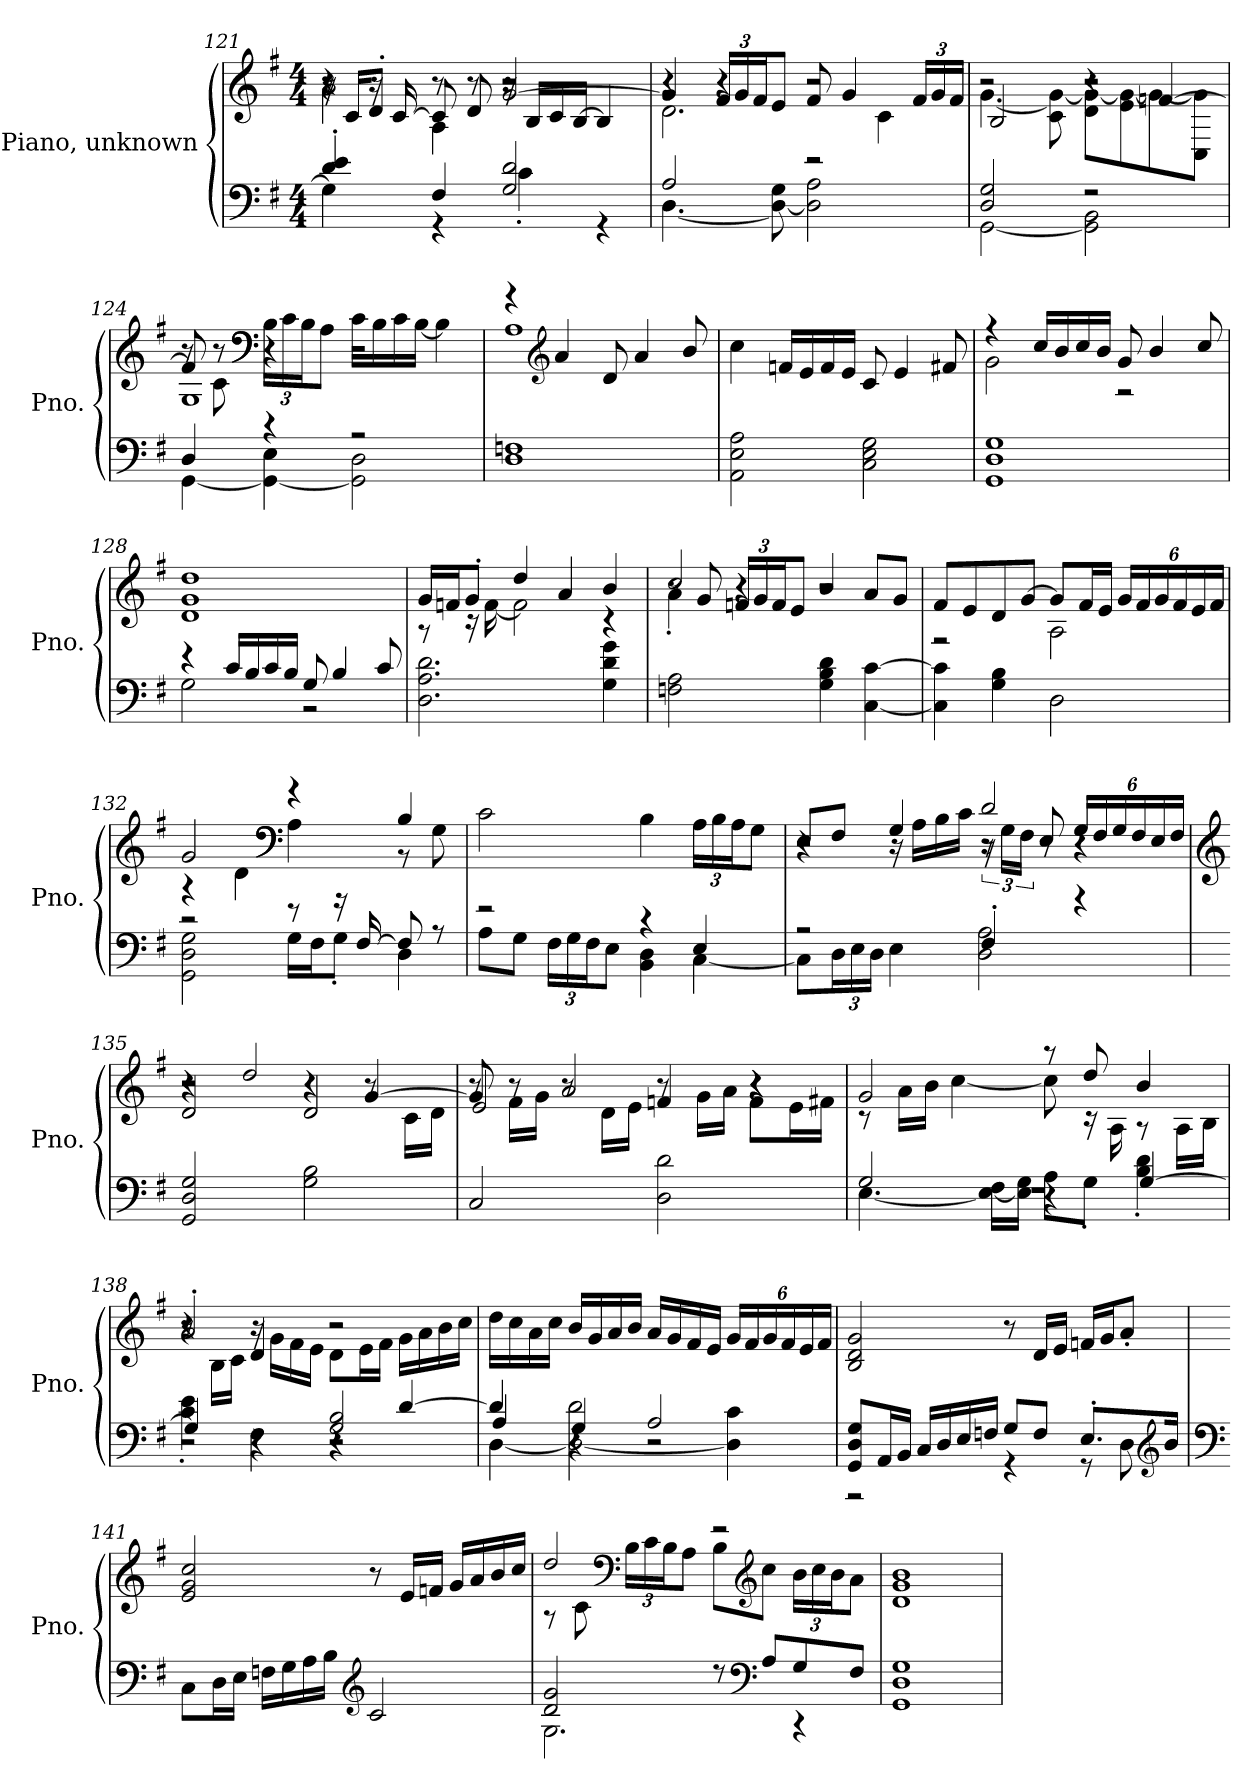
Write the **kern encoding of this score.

**kern	**kern
*part1	*part1
*staff2	*staff1
*I"Piano, unknown	*
*I'Pno.	*
!!LO:LB:g=z
*clefF4	*clefG2
*k[f#]	*k[f#]
*M4/4	*M4/4
=121	=121
*^	*^
*	*	*	*^
*	*	*	*	*^
4d/' 4e/'	4G\]	16r	2a\	8r	4r
.	.	16c/KL	.	.	.
.	.	8d'/J	.	16r	.
.	.	.	.	[16c/	.
4F#/	4r	8r	.	8c/]	4A\
.	.	8d/	.	8r	.
2G/ 2d/	4c'\	16r	2r	[2g/	2r
.	.	16B/LL	.	.	.
.	.	16c/	.	.	.
.	.	[16B/JJ	.	.	.
.	4r	4B/]	.	.	.
*	*	*	*	*v	*v
=122	=122	=122	=122	=122
2A/	[4.D\	4r	2.d\	4g/]
*	*	*Xbrackettup	*	*
.	.	24f#/LL	.	4r
.	.	24g/	.	.
.	.	24f#/J	.	.
.	8D\_ 8G\	8e/J	.	.
2r	2D\] 2A\	8f#/	.	2r
.	.	4g/	.	.
.	.	.	4c\	.
.	.	24f#/LL	.	.
.	.	24g/	.	.
.	.	24f#/JJ	.	.
=123	=123	=123	=123	=123
2D/ 2G/	[2GG\	2r	[4.g\	2B/
.	.	.	8c\ 8g\_	.
2r	2GG\] 2BB\	4r	8d\ 8g\_L	2r
.	.	.	8e\ 8g\_	.
.	.	[4fn/	8g\_	.
.	.	.	8C\ 8g\]J	.
!!LO:PB:g=z	!!	!!
=124	=124	=124	=124	=124
4D/	[4GG\	8f/]	8r	1G
.	.	8r	8c\	.
*	*	*clefF4	*	*
4r	4GG\_ 4E\	4r	24B\LL	.
.	.	.	24c\	.
.	.	.	24B\J	.
.	.	.	8A\J	.
2r	2GG\] 2D\	2r	16c\LL	.
.	.	.	16B\	.
.	.	.	16c\	.
.	.	.	[16B\JJ	.
.	.	.	4B\]	.
*v	*v	*	*	*
*	*	*v	*v
=125	=125	=125
1D 1Fn	4r	1A
*	*clefG2	*
.	4a/	.
.	8d/	.
.	4a/	.
.	8b/	.
*	*v	*v
=126	=126
2AA\ 2E\ 2A\	4cc\
.	16fn/LL
.	16e/
.	16f/
.	16e/JJ
2C\ 2E\ 2G\	8c/
.	4e/
.	8f#X/
=127	=127
*	*^
1GG 1D 1G	4r	2g\
.	16cc/LL	.
.	16b/	.
.	16cc/	.
.	16b/JJ	.
.	8g/	2r
.	4b/	.
.	8cc/	.
*	*v	*v
!!LO:LB:g=z
=128	=128
*^	*
4r	2G\	1d 1g 1dd
16c/LL	.	.
16B/	.	.
16c/	.	.
16B/JJ	.	.
8G/	2r	.
4B/	.	.
8c/	.	.
*v	*v	*
=129	=129
*	*^
2.D\ 2.A\ 2.d\	16g/LL	8r
.	16fn/J	.
.	8g'/J	16r
.	.	[16f\
.	4dd/	2f\]
.	4a/	.
4G\ 4d\ 4g\	4b/	4r
=130	=130	=130
*	*	*^
2Fn\ 2A\	2cc/	4a'\	8r
.	.	.	8g/
.	.	4r	24fn/LL
.	.	.	24g/
.	.	.	24f/J
.	.	.	8e/J
4G\ 4B\ 4d\	2r	2r	4b/
[4C\ [4c\	.	.	8a/L
.	.	.	8g/J
*	*	*v	*v
=131	=131	=131
4C\] 4c\]	8f#/L	2r
.	8e/	.
4G\ 4B\	8d/	.
.	[8g/J	.
2D\	8g/L]	2A\
.	16f#/L	.
.	16e/JJ	.
.	24g/LL	.
.	24f#/	.
.	24g/	.
.	24f#/	.
.	24e/	.
.	24f#/JJ	.
!!LO:LB:g=z	!!
=132	=132	=132
*^	*	*
2r	2GG\ 2D\ 2G\	2g/	4r
.	.	.	4d\
*	*	*clefF4	*
8r	16G\LL	4r	4A\
.	16F#\J	.	.
16r	8G'\J	.	.
[16F#/	.	.	.
8F#/]	4D\	4B/	8r
8r	.	.	8G\
*	*	*v	*v
=133	=133	=133
2r	8A\L	2c\
.	8G\J	.
*	*Xbrackettup	*
.	24F#\LL	.
.	24G\	.
.	24F#\J	.
.	8E\J	.
4r	4BB\ 4D\	4B\
4E/	[4C\	24A\LL
.	.	24B\
.	.	24A\J
.	.	8G\J
=134	=134	=134
*	*	*^
*	*	*	*^
2r	8C\L]	2r	4r	8E/L
.	24D\L	.	.	8F#/J
.	24E\	.	.	.
.	24D\JJ	.	.	.
.	4E\	.	16r	4G/
.	.	.	16A\LL	.
.	.	.	16B\	.
.	.	.	16c\JJ	.
*	*	*	*brackettup	*
4F#'/	2D\ 2A\	2d/	24r	8r
.	.	.	24G\LL	.
.	.	.	24F#\JJ	.
.	.	.	8r	8E/
*	*	*	*	*Xbrackettup
4r	.	.	4r	24G/LL
.	.	.	.	24F#/
.	.	.	.	24G/
.	.	.	.	24F#/
.	.	.	.	24E/
.	.	.	.	24F#/JJ
*v	*v	*	*	*
!!LO:LB:g=z	!!	!!
=135	=135	=135	=135
*	*clefG2	*	*
2GG/ 2D/ 2G/	4r	2r	2d/
.	2dd/	.	.
2G\ 2B\	.	4r	2d/
.	[4g/	8r	.
.	.	16c\LL	.
.	.	16d\JJ	.
=136	=136	=136	=136
2C/	8g/]	8r	2e/
.	8r	16f#\LL	.
.	.	16g\JJ	.
.	2a/	8r	.
.	.	16d\LL	.
.	.	16e\JJ	.
2D\ 2d\	.	8r	4fn/
.	.	16g\LL	.
.	.	16a\JJ	.
.	4r	8f\L	4r
.	.	16e\L	.
.	.	16f#X\JJ	.
*	*	*v	*v
=137	=137	=137
*^	*	*
*	*^	*	*
1r	[4.E\	2G/	2g/	8r
.	.	.	.	16a\LL
.	.	.	.	16b\JJ
.	.	.	.	[4cc\
.	16E\_ 16F#\LL	.	.	.
.	16E\] 16G\JJ	.	.	.
.	8A\L	4r	8r	8cc\]
.	8G'\J	.	8dd/	16r
.	.	.	.	16A\
.	4B\' 4d\'	[4G/	4b/	8r
.	.	.	.	16A\LL
.	.	.	.	16B\JJ
!!LO:LB:g=z
=138	=138	=138	=138	=138
*	*	*	*	*^
2r	4c\' 4e\'	4G/]	2a'/	8r	4r
.	.	.	.	16B\LL	.
.	.	.	.	16c\JJ	.
.	4F#\	4r	.	16r	4d/
.	.	.	.	16g\LL	.
.	.	.	.	16f#\	.
.	.	.	.	16e\JJ	.
4r	2r	2G/ 2B/	2r	8d\L	2r
.	.	.	.	16e\L	.
.	.	.	.	16f#\JJ	.
[4d/	.	.	.	16g\LL	.
.	.	.	.	16a\	.
.	.	.	.	16b\	.
.	.	.	.	16cc\JJ	.
*	*	*	*v	*v	*v
=139	=139	=139	=139
4d/]	[4D\	4A/	16dd\LL
.	.	.	16cc\
.	.	.	16a\
.	.	.	16cc\JJ
4r	2D\_ 2d\	4G/	16b/LL
.	.	.	16g/
.	.	.	16a/
.	.	.	16b/JJ
2r	.	2A/	16a/LL
.	.	.	16g/
.	.	.	16f#/
.	.	.	16e/JJ
.	4D\] 4c\	.	24g/LL
.	.	.	24f#/
.	.	.	24g/
.	.	.	24f#/
.	.	.	24e/
.	.	.	24f#/JJ
*	*v	*v	*
!!LO:LB:g=z
=140	=140	=140
8GG/ 8D/ 8G/L	2r	2B/ 2d/ 2g/
16AA/L	.	.
16BB/JJ	.	.
16C/LL	.	.
16D/	.	.
16E/	.	.
16Fn/JJ	.	.
8G/L	4r	8r
8F/J	.	16d/LL
.	.	16e/JJ
8.E'/L	8r	16fn/LL
.	.	16g/J
.	8D\	8a'/J
*clefG2	*	*
16b/Jk	.	.
*v	*v	*
=141	=141
*clefF4	*
8C\L	2e/ 2g/ 2cc/
16D\L	.
16E\JJ	.
16Fn\LL	.
16G\	.
16A\	.
16B\JJ	.
*clefG2	*
2c/	8r
.	16e/LL
.	16fn/JJ
.	16g/LL
.	16a/
.	16b/
.	16cc/JJ
!!LO:PB:g=z
=142	=142
*^	*^
2d/ 2g/	2.G\	2dd/	8r
.	.	.	8c\
*	*	*clefF4	*
.	.	.	24B\LL
.	.	.	24c\
.	.	.	24B\J
.	.	.	8A\J
8r	.	2r	8B\L
*clefF4	*	*clefG2	*
8A/L	.	.	8cc\J
8G/	4r	.	24b\LL
.	.	.	24cc\
.	.	.	24b\J
8F#/J	.	.	8a\J
*v	*v	*	*
*	*v	*v
=143	=143
1GG 1D 1G	1d 1g 1b
=	=
*-	*-
